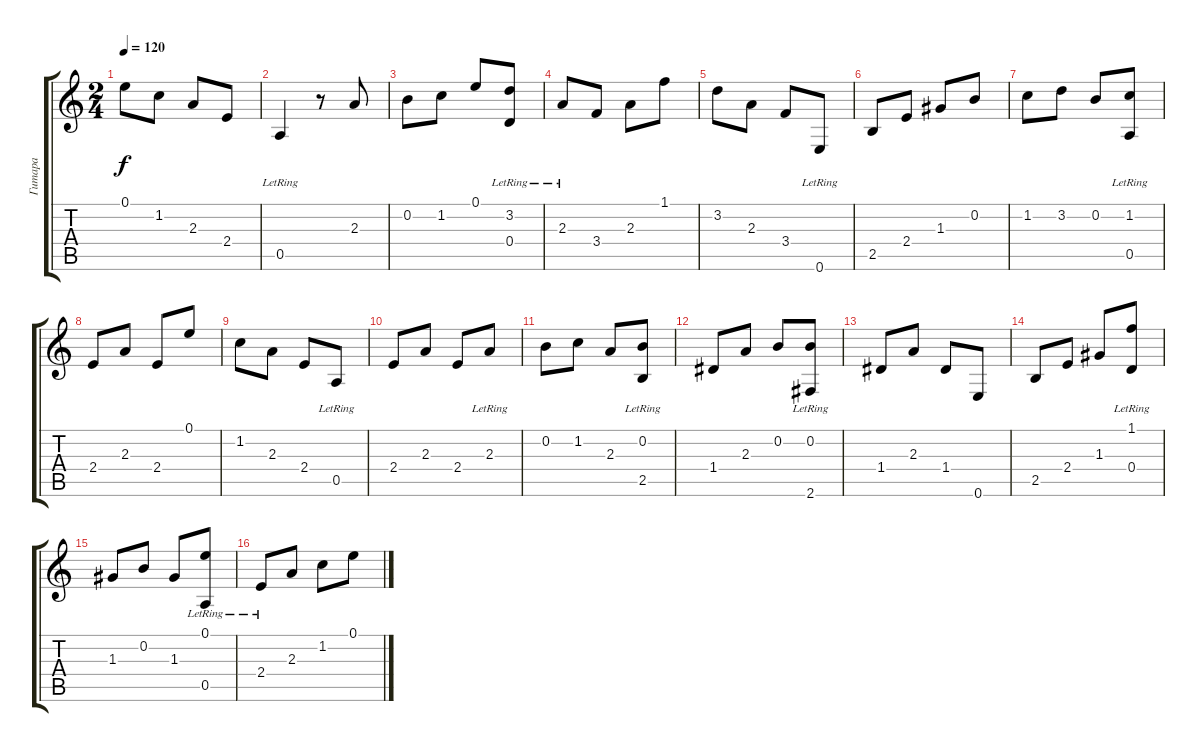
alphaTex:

\track ("Гитара" "Гитара") {instrument electricguitarjazz}
\staff {score tabs}
\tuning (E4 B3 G3 D3 A2 E2) {hide}
\ts (2 4)
\tempo 120
\clef g2
\ks c
0.1.8{dy f} 1.2.8 2.3.8 2.4.8 |
0.5{lr}.4 r.8 2.3.8 |
0.2.8 1.2.8 0.1.8 (3.2{lr} 0.4{lr}).8 |
2.3{lr}.8 3.4.8 2.3.8 1.1.8 |
3.2.8 2.3.8 3.4.8 0.6{lr}.8 |
2.5.8 2.4.8 1.3.8 0.2.8 |
1.2.8 3.2.8 0.2.8 (1.2{lr} 0.5).8 |
2.4.8 2.3.8 2.4.8 0.1.8 |
1.2.8 2.3.8 2.4.8 0.5{lr}.8 |
2.4.8 2.3.8 2.4.8 2.3{lr}.8 |
0.2.8 1.2.8 2.3.8 (0.2{lr} 2.5).8 |
1.4.8 2.3.8 0.2.8 (0.2{lr} 2.6).8 |
1.4.8 2.3.8 1.4.8 0.6.8 |
2.5.8 2.4.8 1.3.8 (1.1{lr} 0.4).8 |
1.3.8 0.2.8 1.3.8 (0.1{lr} 0.5{lr}).8 |
2.4{lr}.8 2.3.8 1.2.8 0.1.8
